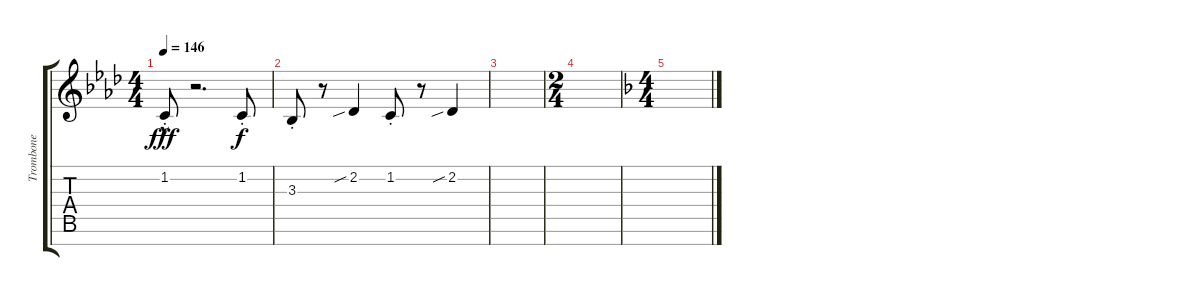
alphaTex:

\track ("Trombone" "Trombone") {instrument trombone}
\staff {score tabs}
\tuning (E4 B3 G3 D3 A2 E2 B1) {hide}
\ts (4 4)
\tempo 146
\clef g2
\ks fminor
1.2{hac st}.8{dy fff} r.2{d} 1.2{st}.8{dy f} |
3.3{st}.8 r.8 2.2{sib}.4 1.2{st}.8 r.8 2.2{sib}.4 |
|
\ts (2 4)
|
\ts (4 4)
\ks dminor
